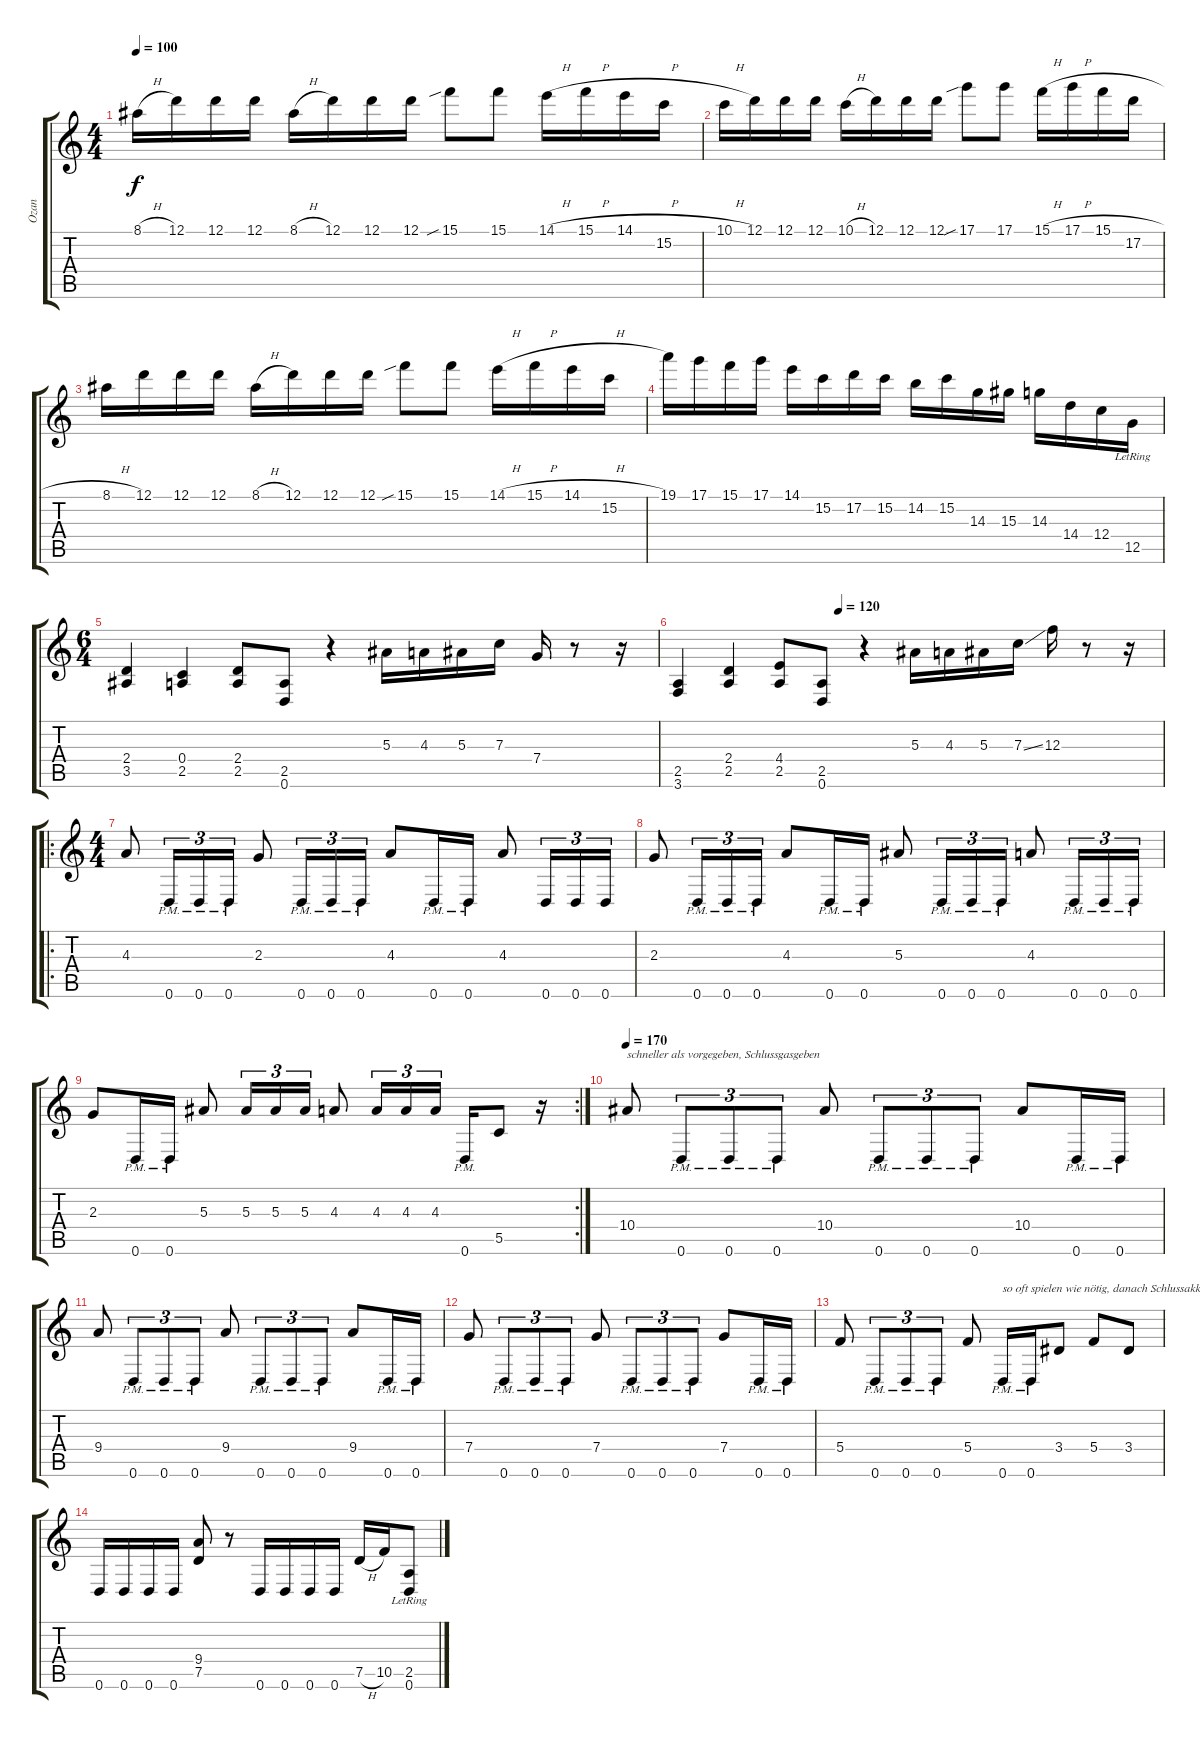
\track ("Ozan" "Ozan") {instrument distortionguitar}
\staff {score tabs}
\tuning (D4 A3 F3 C3 G2 D2) {hide}
\ts (4 4)
\tempo 100
\clef g2
\ks c
8.1{h}.16{dy f} 12.1.16 12.1.16 12.1.16 8.1{h}.16 12.1.16 12.1.16 12.1.16 15.1{sib}.8 15.1.8 14.1{h}.16 15.1{h}.16 14.1{h}.16 15.2.16 |
10.1{h}.16 12.1.16 12.1.16 12.1.16 10.1{h}.16 12.1.16 12.1.16 12.1.16 17.1{sib}.8 17.1.8 15.1{h}.16 17.1{h}.16 15.1{h}.16 17.2.16 |
8.1{h}.16 12.1.16 12.1.16 12.1.16 8.1{h}.16 12.1.16 12.1.16 12.1.16 15.1{sib}.8 15.1.8 14.1{h}.16 15.1{h}.16 14.1{h}.16 15.2.16 |
19.1.16 17.1.16 15.1.16 17.1.16 14.1.16 15.2.16 17.2.16 15.2.16 14.2.16 15.2.16 14.3.16 15.3.16 14.3.16 14.4.16 12.4.16 12.5{lr}.16 |
\ts (6 4)
(2.4 3.5).4 (0.4 2.5).4 (2.4 2.5).8 (2.5 0.6).8 r.4 5.3.16 4.3.16 5.3.16 7.3.16 7.4.16 r.8 r.16 |
\tempo (120 0.3333333333333333)
(2.5 3.6).4 (2.4 2.5).4 (4.4 2.5).8 (2.5 0.6).8 r.4 5.3.16 4.3.16 5.3.16 7.3{ss}.16 12.3.16 r.8 r.16 |
\ro
\ts (4 4)
4.3.8 0.6{pm}.16{tu (3 2)} 0.6{pm}.16{tu (3 2)} 0.6{pm}.16{tu (3 2)} 2.3.8 0.6{pm}.16{tu (3 2)} 0.6{pm}.16{tu (3 2)} 0.6{pm}.16{tu (3 2)} 4.3.8 0.6{pm}.16 0.6{pm}.16 4.3.8 0.6.16{tu (3 2)} 0.6.16{tu (3 2)} 0.6.16{tu (3 2)} |
2.3.8 0.6{pm}.16{tu (3 2)} 0.6{pm}.16{tu (3 2)} 0.6{pm}.16{tu (3 2)} 4.3.8 0.6{pm}.16 0.6{pm}.16 5.3.8 0.6{pm}.16{tu (3 2)} 0.6{pm}.16{tu (3 2)} 0.6{pm}.16{tu (3 2)} 4.3.8 0.6{pm}.16{tu (3 2)} 0.6{pm}.16{tu (3 2)} 0.6{pm}.16{tu (3 2)} |
\rc 2
2.3.8 0.6{pm}.16 0.6{pm}.16 5.3.8 5.3.16{tu (3 2)} 5.3.16{tu (3 2)} 5.3.16{tu (3 2)} 4.3.8 4.3.16{tu (3 2)} 4.3.16{tu (3 2)} 4.3.16{tu (3 2)} 0.6{pm}.16 5.5.8 r.16 |
\tempo 170
10.4.8{txt "schneller als vorgegeben, Schlussgasgeben"} 0.6{pm}.8{tu (3 2)} 0.6{pm}.8{tu (3 2)} 0.6{pm}.8{tu (3 2)} 10.4.8 0.6{pm}.8{tu (3 2)} 0.6{pm}.8{tu (3 2)} 0.6{pm}.8{tu (3 2)} 10.4.8 0.6{pm}.16 0.6{pm}.16 |
9.4.8 0.6{pm}.8{tu (3 2)} 0.6{pm}.8{tu (3 2)} 0.6{pm}.8{tu (3 2)} 9.4.8 0.6{pm}.8{tu (3 2)} 0.6{pm}.8{tu (3 2)} 0.6{pm}.8{tu (3 2)} 9.4.8 0.6{pm}.16 0.6{pm}.16 |
7.4.8 0.6{pm}.8{tu (3 2)} 0.6{pm}.8{tu (3 2)} 0.6{pm}.8{tu (3 2)} 7.4.8 0.6{pm}.8{tu (3 2)} 0.6{pm}.8{tu (3 2)} 0.6{pm}.8{tu (3 2)} 7.4.8 0.6{pm}.16 0.6{pm}.16 |
5.4.8 0.6{pm}.8{tu (3 2)} 0.6{pm}.8{tu (3 2)} 0.6{pm}.8{tu (3 2)} 5.4.8 0.6{pm}.16{txt "so oft spielen wie nötig, danach Schlussakkorde"} 0.6{pm}.16 3.4.8 5.4.8 3.4.8 |
0.6.16 0.6.16 0.6.16 0.6.16 (9.4 7.5).8 r.8 0.6.16 0.6.16 0.6.16 0.6.16 7.5{h}.16 10.5.16 (2.5{lr} 0.6{lr}).8
